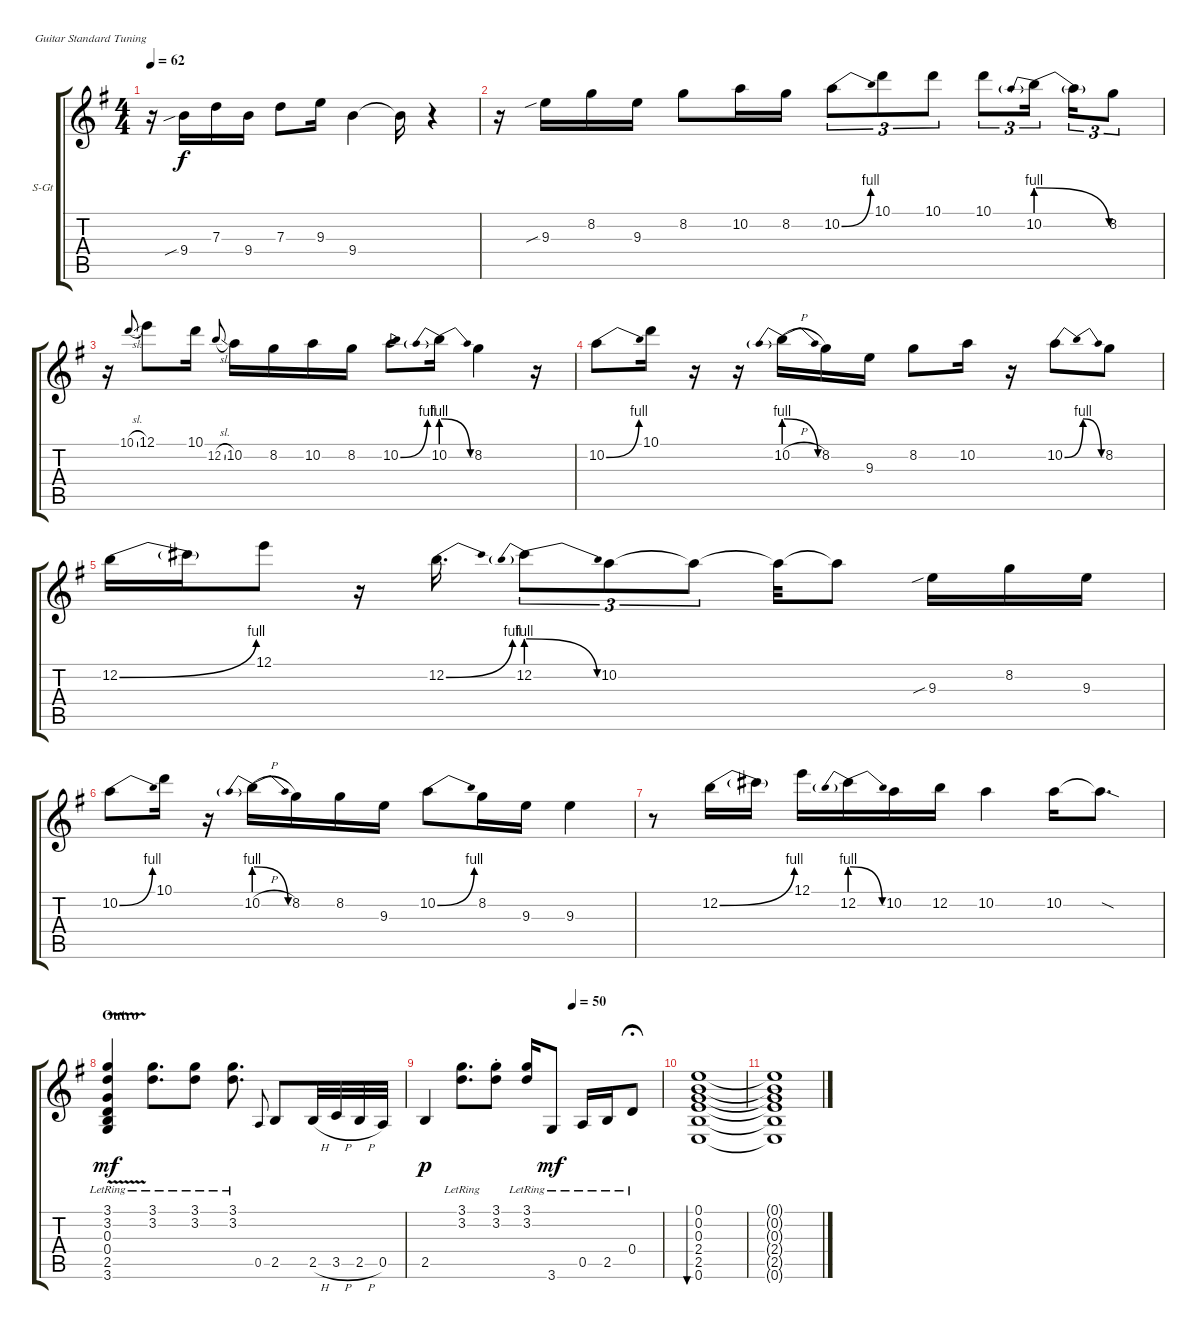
\defaultSystemsLayout 4
\bracketExtendMode groupsimilarinstruments
\firstSystemTrackNameOrientation horizontal
\otherSystemsTrackNameOrientation horizontal
\track ("Lead" "S-Gt") {instrument acousticguitarsteel}
\staff {score tabs}
\tuning (E4 B3 G3 D3 A2 E2)
\ts (4 4)
\tempo 62
\clef g2
\ks g
r.16{dy f} 9.4{sib}.16 7.3.16 9.4.16 7.3.8 9.3.16 9.4.4 9.4{t}.16 r.4 |
r.16 9.3{sib}.16 8.2.16 9.3.16 8.2.8 10.2.16 8.2.16 10.2{be (bend 14.399999999999999 0 40.199999999999996 4)}.8{tu (3 2)} 10.1.8{tu (3 2)} 10.1.8{tu (3 2)} 10.1.8{tu (3 2)} 10.2{be (prebendrelease 0 4 34.8 0)}.16{tu (3 2)} 10.2{t}.16{tu (3 2)} 8.2.8{tu (3 2)} |
r.16 10.1{sl}.8{gr onbeat} 12.1.8 10.1.16 12.2{sl}.8{gr onbeat} 10.2.16 8.2.16 10.2.16 8.2.16 10.2{be (bend 14.399999999999999 0 40.199999999999996 4)}.8 10.2{be (prebendrelease 0 4 34.8 0)}.16 8.2.4 r.16 |
10.2{be (bend 14.399999999999999 0 40.199999999999996 4)}.8 10.1.16 r.16 r.16 10.2{be (prebendrelease 0 4 19.8 0) h}.16 8.2.16 9.3.16 8.2.8 10.2.16 r.16 10.2{be (bendrelease 0 0 15 4 28.799999999999997 4 39.6 0)}.8 8.2.8 |
12.2{be (bend 27.599999999999998 0 47.4 4)}.16 12.2{t}.16 12.1.8 r.16 12.2{be (bend 0 0 12.6 4)}.16{d} 12.2{be (prebendrelease 0 4 14.399999999999999 0)}.8{tu (3 2)} 10.2.8{tu (3 2)} 10.2{t}.8{tu (3 2)} 10.2{t}.32 10.2{t}.8 9.3{sib}.16 8.2.16 9.3.16 |
10.2{be (bend 14.399999999999999 0 40.199999999999996 4)}.8 10.1.16 r.16 10.2{be (prebendrelease 0 4 19.8 0) h}.16 8.2.16 8.2.16 9.3.16 10.2{be (bend 14.399999999999999 0 40.199999999999996 4)}.8 8.2.16 9.3.16 9.3.4 |
r.8 12.2{be (bend 27.599999999999998 0 47.4 4)}.16 12.2{t}.16 12.1.16 12.2{be (prebendrelease 0 4 14.399999999999999 0)}.16 10.2.16 12.2.16 10.2.4 10.2.16 10.2{sod t}.8{d} |
\section ("" "Outro")
(3.6{lr} 2.5{lr} 0.4{lr} 0.3{lr} 3.2{lr} 3.1{v lr}).4{dy mf} (3.1{lr} 3.2{lr}).8{d} (3.1{lr} 3.2{lr}).8 (3.1{lr} 3.2{lr}).8{d} 0.5.8{gr onbeat} 2.5.8 2.5{h}.32 3.5{h}.32 2.5{h}.32 0.5.32 |
\tempo (50 0.625)
2.5.4{dy p} (3.1{lr} 3.2{lr}).8{d} (3.1{st} 3.2{st}).8 (3.1{lr} 3.2{lr}).16 3.6{lr}.8{dy mf} 0.5{lr}.16 2.5{lr}.16 0.4{lr}.8{fermata (medium 0.09)} |
(0.1 0.2 0.3 2.4 2.5 0.6).1{bu 132} |
(0.1{t} 0.2{t} 0.3{t} 2.4{t} 2.5{t} 0.6{t}).1
